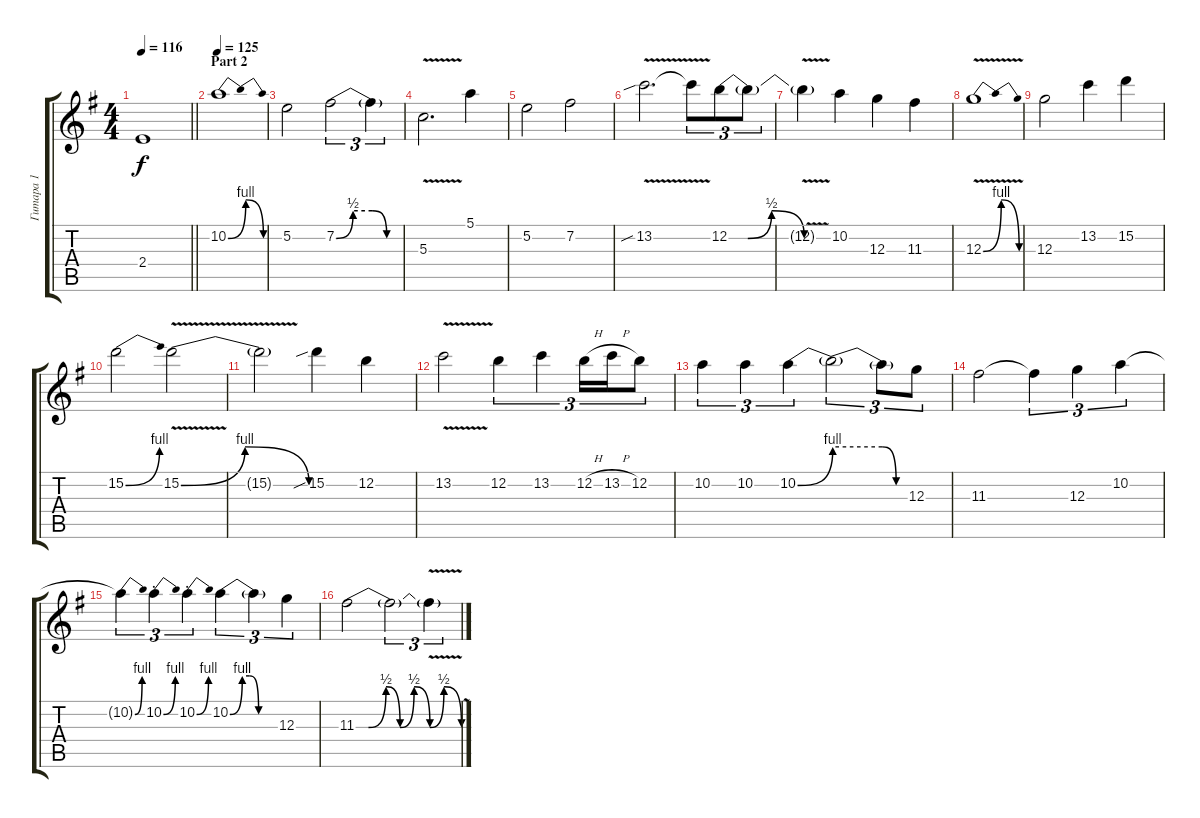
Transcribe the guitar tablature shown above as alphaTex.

\track ("Гитара 1" "Гитара 1") {instrument distortionguitar}
\staff {score tabs}
\tuning (E4 B3 G3 D3 A2 E2) {hide}
\ts (4 4)
\tempo 116
\clef g2
\barLineRight lightlight
\ks eminor
2.4.1{dy f} |
\section ("" "Part 2")
\tempo 125
10.2{be (bendrelease 0 0 15 4 51 4 60 0)}.1 |
5.2.2 7.2{be (custom 0 0 15 2 32 2 45 0 60 0)}.2{tu (3 2)} 7.2{t}.4{tu (3 2)} |
5.3{v}.2{d} 5.1.4 |
5.2.2 7.2.2 |
13.2{v sib}.2{d} 13.2{t}.8{tu (3 2)} 12.2{be (custom 0 0 15 0 34 2 60 0)}.8{tu (3 2)} 12.2{t}.8{tu (3 2)} |
12.2{v t}.4 10.2.4 12.3.4 11.3.4 |
12.3{be (bendrelease 0 0 10 4 51 4 60 0) v}.1 |
12.3.2 13.2.4 15.2.4 |
15.2{be (bend 0 0 60 4)}.2 15.2{be (bendrelease 0 0 7 4 55 4 60 0) v}.2 |
15.2{t}.2 15.2{sib}.4 12.2.4 |
13.2{v}.2 12.2.4{tu (3 2)} 13.2.4{tu (3 2)} 12.2{h}.16{tu (3 2)} 13.2{h}.16{tu (3 2)} 12.2.8{tu (3 2)} |
10.2.4{tu (3 2)} 10.2.4{tu (3 2)} 10.2{be (bend 0 0 60 4)}.4{tu (3 2)} 10.2{be (custom 0 4 39 4 50 0 60 0) t}.2{tu (3 2)} 10.2{t}.8{tu (3 2)} 12.3.8{tu (3 2)} |
11.3.2 11.3{t}.4{tu (3 2)} 12.3.4{tu (3 2)} 10.2.4{tu (3 2)} |
10.2{be (bend 0 0 60 4) t}.4{tu (3 2)} 10.2{be (bend 0 0 60 4) st}.4{tu (3 2)} 10.2{be (bend 0 0 60 4) st}.4{tu (3 2)} 10.2{be (custom 0 0 15 4 24 4 35 0 60 0)}.4{tu (3 2)} 10.2{t}.4{tu (3 2)} 12.3.4{tu (3 2)} |
11.3{be (custom 0 0 7 0 17 2 25 0 33 2 42 0 50 2 60 0)}.2 11.3{t}.2{tu (3 2)} 11.3{v t}.4{tu (3 2)}
